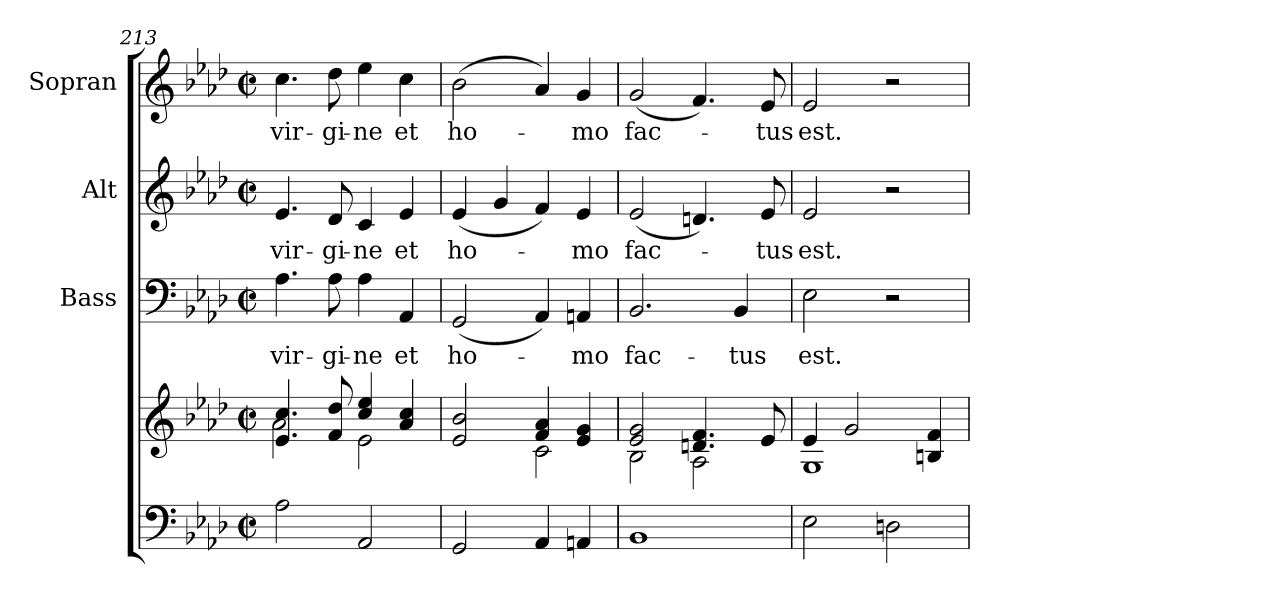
**kern	**kern	**kern	**text	**kern	**text	**kern	**text
*part4	*part4	*part3	*part3	*part2	*part2	*part1	*part1
*staff5	*staff4	*staff3	*staff3	*staff2	*staff2	*staff1	*staff1
*	*	*I"Bass	*	*I"Alt	*	*I"Sopran	*
*	*	*I'B.	*	*I'A.	*	*I'S.	*
*clefF4	*clefG2	*clefF4	*	*clefG2	*	*clefG2	*
*k[b-e-a-d-]	*k[b-e-a-d-]	*k[b-e-a-d-]	*	*k[b-e-a-d-]	*	*k[b-e-a-d-]	*
*A-:	*A-:	*A-:	*	*A-:	*	*A-:	*
*M2/2	*M2/2	*M2/2	*	*M2/2	*	*M2/2	*
*met(c|)	*met(c|)	*met(c|)	*	*met(c|)	*	*met(c|)	*
=213	=213	=213	=213	=213	=213	=213	=213
*	*^	*	*	*	*	*	*
!	!	!	!	!LO:LY:b	!	!LO:LY:b	!	!LO:LY:b
2A-\	4.e-/ 4.cc/	2a-\	4.A-\	vir-	4.e-/	vir-	4.cc\	vir-
!	!	!	!	!LO:LY:b	!	!LO:LY:b	!	!LO:LY:b
.	8f/ 8dd-/	.	8A-\	-gi-	8d-/	-gi-	8dd-\	-gi-
!	!	!	!	!LO:LY:b	!	!LO:LY:b	!	!LO:LY:b
2AA-/	4cc/ 4ee-/	2e-\	4A-\	-ne	4c/	-ne	4ee-\	-ne
!	!	!	!	!LO:LY:b	!	!LO:LY:b	!	!LO:LY:b
.	4a-/ 4cc/	.	4AA-/	et	4e-/	et	4cc\	et
!!LO:LB:g=z
=214	=214	=214	=214	=214	=214	=214	=214	=214
!	!	!	!	!LO:LY:b	!	!LO:LY:b	!	!LO:LY:b
2GG/	2e-/ 2b-/	2ryy	(<2GG/	ho-	(<4e-/	ho-	(>2b-\	ho-
.	.	.	.	.	4g/	.	.	.
4AA-/	4f/ 4a-/	2c\	4AA-/)	.	4f/)	.	4a-/)	.
!	!	!	!	!LO:LY:b	!	!LO:LY:b	!	!LO:LY:b
4AAn/	4e-/ 4g/	.	4AAn/	-mo	4e-/	-mo	4g/	-mo
=215	=215	=215	=215	=215	=215	=215	=215	=215
!	!	!	!	!LO:LY:b	!	!LO:LY:b	!	!LO:LY:b
1BB-	2e-/ 2g/	2B-\	2.BB-/	fac-	(<2e-/	fac-	(<2g/	fac-
.	4.dn/ 4.f/	2A-\	.	.	4.dn/)	.	4.f/)	.
!	!	!	!	!LO:LY:b	!	!	!	!
.	.	.	4BB-/	-tus	.	.	.	.
!	!	!	!	!	!	!LO:LY:b	!	!LO:LY:b
.	8e-/	.	.	.	8e-/	-tus	8e-/	-tus
=216	=216	=216	=216	=216	=216	=216	=216	=216
!	!	!	!	!LO:LY:b	!	!LO:LY:b	!	!LO:LY:b
2E-\	4e-/	1G	2E-\	est.	2e-/	est.	2e-/	est.
.	2g/	.	.	.	.	.	.	.
2Dn\	.	.	2r	.	2r	.	2r	.
.	4Bn/ 4f/	.	.	.	.	.	.	.
*	*v	*v	*	*	*	*	*	*
=	=	=	=	=	=	=	=
*-	*-	*-	*-	*-	*-	*-	*-
